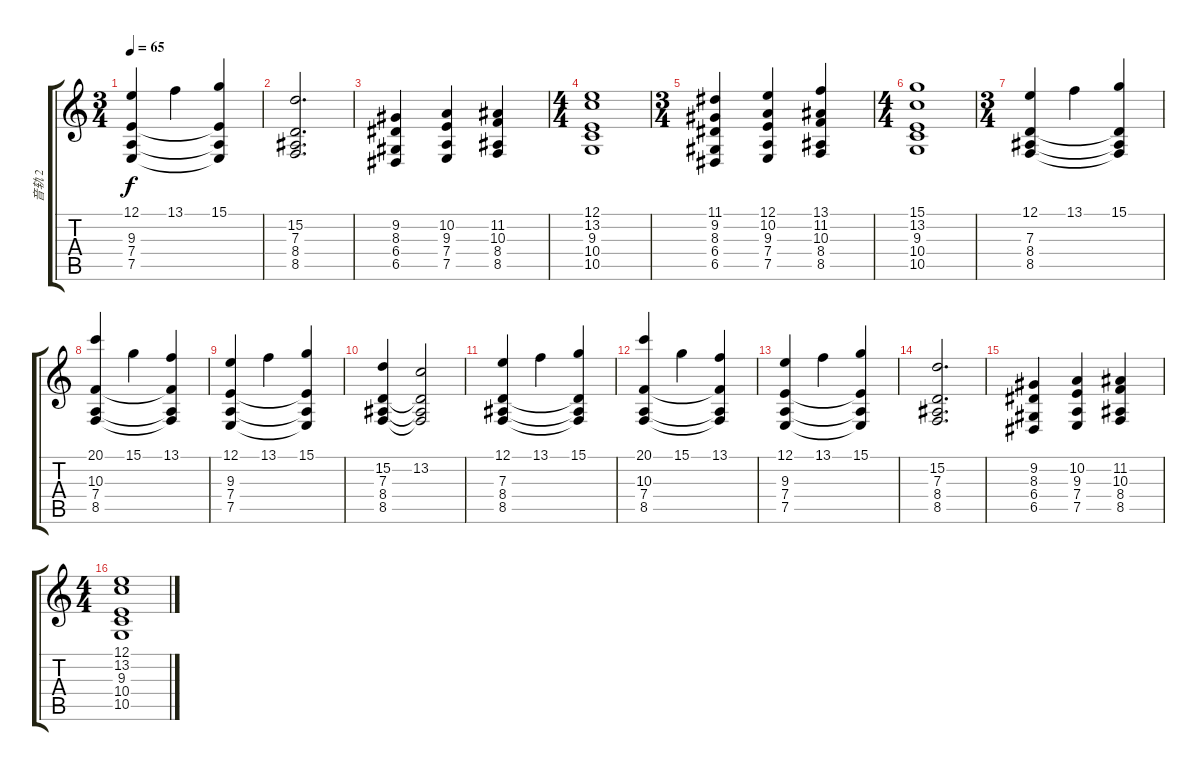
\track ("音轨 2" "音轨 2") {instrument stringensemble2}
\staff {score tabs}
\tuning (E4 B3 G3 D3 A2 E2) {hide}
\ts (3 4)
\tempo 65
\clef g2
\ks c
(12.1 9.3 7.4 7.5).4{dy f} 13.1.4 (15.1 9.3{t} 7.4{t} 7.5{t}).4 |
(15.2 7.3 8.4 8.5).2{d} |
(9.2 8.3 6.4 6.5).4 (10.2 9.3 7.4 7.5).4 (11.2 10.3 8.4 8.5).4 |
\ts (4 4)
(12.1 13.2 9.3 10.4 10.5).1 |
\ts (3 4)
(11.1 9.2 8.3 6.4 6.5).4 (12.1 10.2 9.3 7.4 7.5).4 (13.1 11.2 10.3 8.4 8.5).4 |
\ts (4 4)
(15.1 13.2 9.3 10.4 10.5).1 |
\ts (3 4)
(12.1 7.3 8.4 8.5).4 13.1.4 (15.1 7.3{t} 8.4{t} 8.5{t}).4 |
(20.1 10.3 7.4 8.5).4 15.1.4 (13.1 10.3{t} 7.4{t} 8.5{t}).4 |
(12.1 9.3 7.4 7.5).4 13.1.4 (15.1 9.3{t} 7.4{t} 7.5{t}).4 |
(15.2 7.3 8.4 8.5).4 (13.2 7.3{t} 8.4{t} 8.5{t}).2 |
(12.1 7.3 8.4 8.5).4 13.1.4 (15.1 7.3{t} 8.4{t} 8.5{t}).4 |
(20.1 10.3 7.4 8.5).4 15.1.4 (13.1 10.3{t} 7.4{t} 8.5{t}).4 |
(12.1 9.3 7.4 7.5).4 13.1.4 (15.1 9.3{t} 7.4{t} 7.5{t}).4 |
(15.2 7.3 8.4 8.5).2{d} |
(9.2 8.3 6.4 6.5).4 (10.2 9.3 7.4 7.5).4 (11.2 10.3 8.4 8.5).4 |
\ts (4 4)
(12.1 13.2 9.3 10.4 10.5).1
